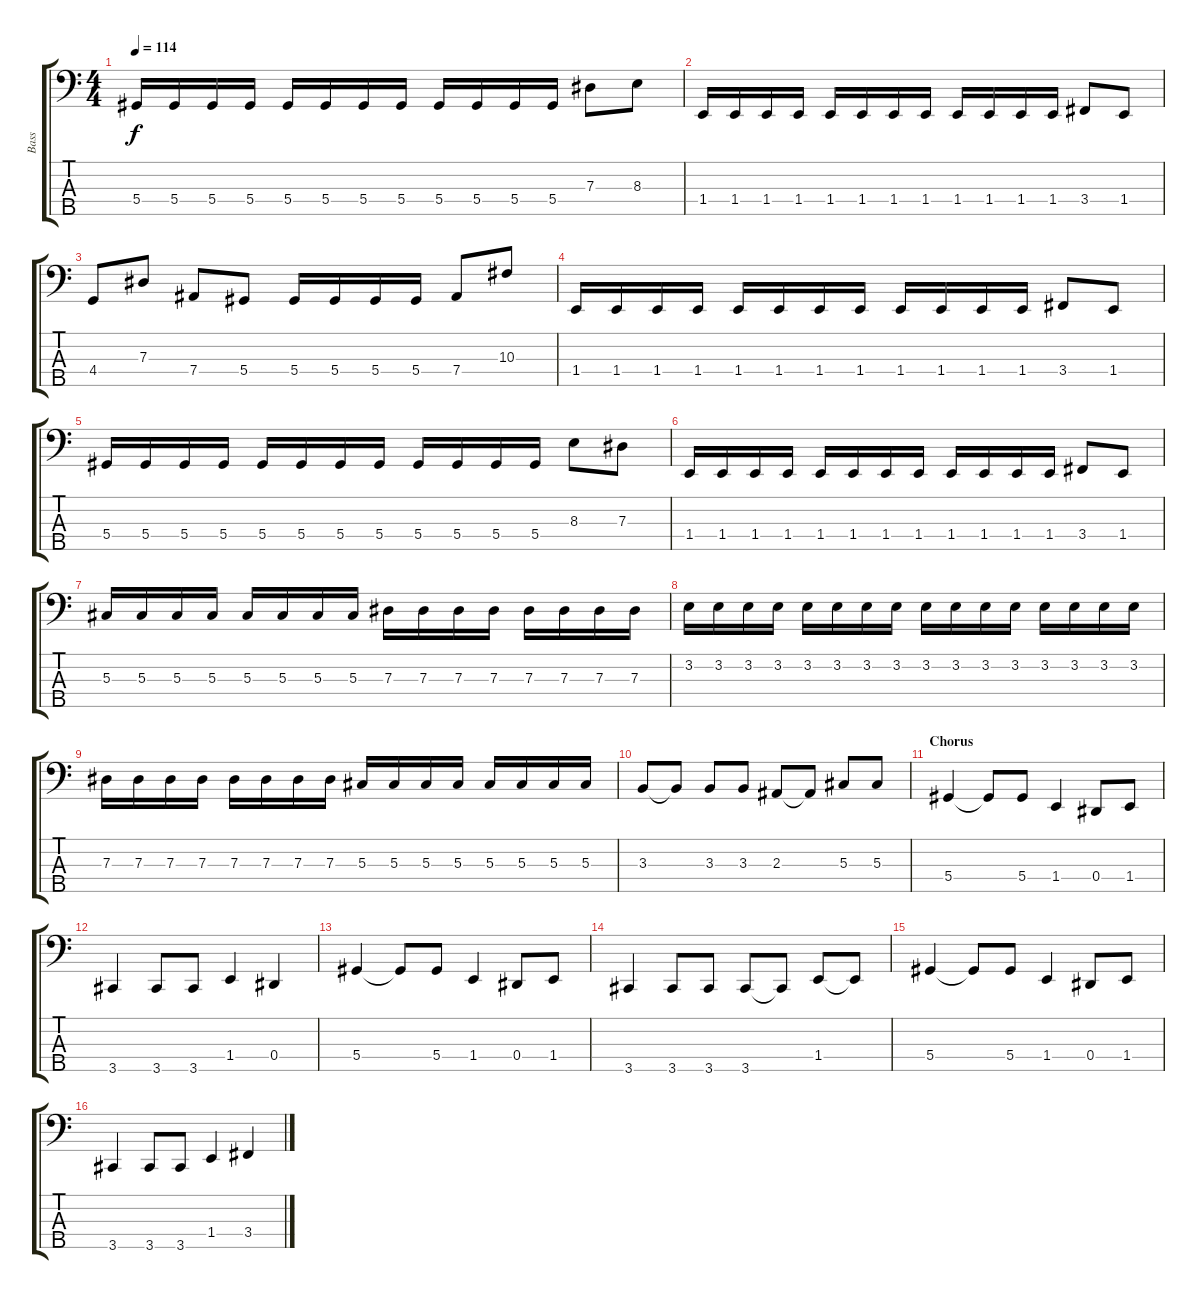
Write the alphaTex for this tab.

\track ("Bass" "Bass") {instrument electricbassfinger}
\staff {score tabs}
\tuning (Gb2 Db2 Ab1 Eb1 Bb0) {hide}
\ts (4 4)
\tempo 114
\clef f4
\ks c
5.4.16{dy f} 5.4.16 5.4.16 5.4.16 5.4.16 5.4.16 5.4.16 5.4.16 5.4.16 5.4.16 5.4.16 5.4.16 7.3.8 8.3.8 |
1.4.16 1.4.16 1.4.16 1.4.16 1.4.16 1.4.16 1.4.16 1.4.16 1.4.16 1.4.16 1.4.16 1.4.16 3.4.8 1.4.8 |
4.4.8 7.3.8 7.4.8 5.4.8 5.4.16 5.4.16 5.4.16 5.4.16 7.4.8 10.3.8 |
1.4.16 1.4.16 1.4.16 1.4.16 1.4.16 1.4.16 1.4.16 1.4.16 1.4.16 1.4.16 1.4.16 1.4.16 3.4.8 1.4.8 |
5.4.16 5.4.16 5.4.16 5.4.16 5.4.16 5.4.16 5.4.16 5.4.16 5.4.16 5.4.16 5.4.16 5.4.16 8.3.8 7.3.8 |
1.4.16 1.4.16 1.4.16 1.4.16 1.4.16 1.4.16 1.4.16 1.4.16 1.4.16 1.4.16 1.4.16 1.4.16 3.4.8 1.4.8 |
5.3.16 5.3.16 5.3.16 5.3.16 5.3.16 5.3.16 5.3.16 5.3.16 7.3.16 7.3.16 7.3.16 7.3.16 7.3.16 7.3.16 7.3.16 7.3.16 |
3.2.16 3.2.16 3.2.16 3.2.16 3.2.16 3.2.16 3.2.16 3.2.16 3.2.16 3.2.16 3.2.16 3.2.16 3.2.16 3.2.16 3.2.16 3.2.16 |
7.3.16 7.3.16 7.3.16 7.3.16 7.3.16 7.3.16 7.3.16 7.3.16 5.3.16 5.3.16 5.3.16 5.3.16 5.3.16 5.3.16 5.3.16 5.3.16 |
3.3.8 3.3{t}.8 3.3.8 3.3.8 2.3.8 2.3{t}.8 5.3.8 5.3.8 |
\section ("" "Chorus")
5.4.4 5.4{t}.8 5.4.8 1.4.4 0.4.8 1.4.8 |
3.5.4 3.5.8 3.5.8 1.4.4 0.4.4 |
5.4.4 5.4{t}.8 5.4.8 1.4.4 0.4.8 1.4.8 |
3.5.4 3.5.8 3.5.8 3.5.8 3.5{t}.8 1.4.8 1.4{t}.8 |
5.4.4 5.4{t}.8 5.4.8 1.4.4 0.4.8 1.4.8 |
3.5.4 3.5.8 3.5.8 1.4.4 3.4.4
